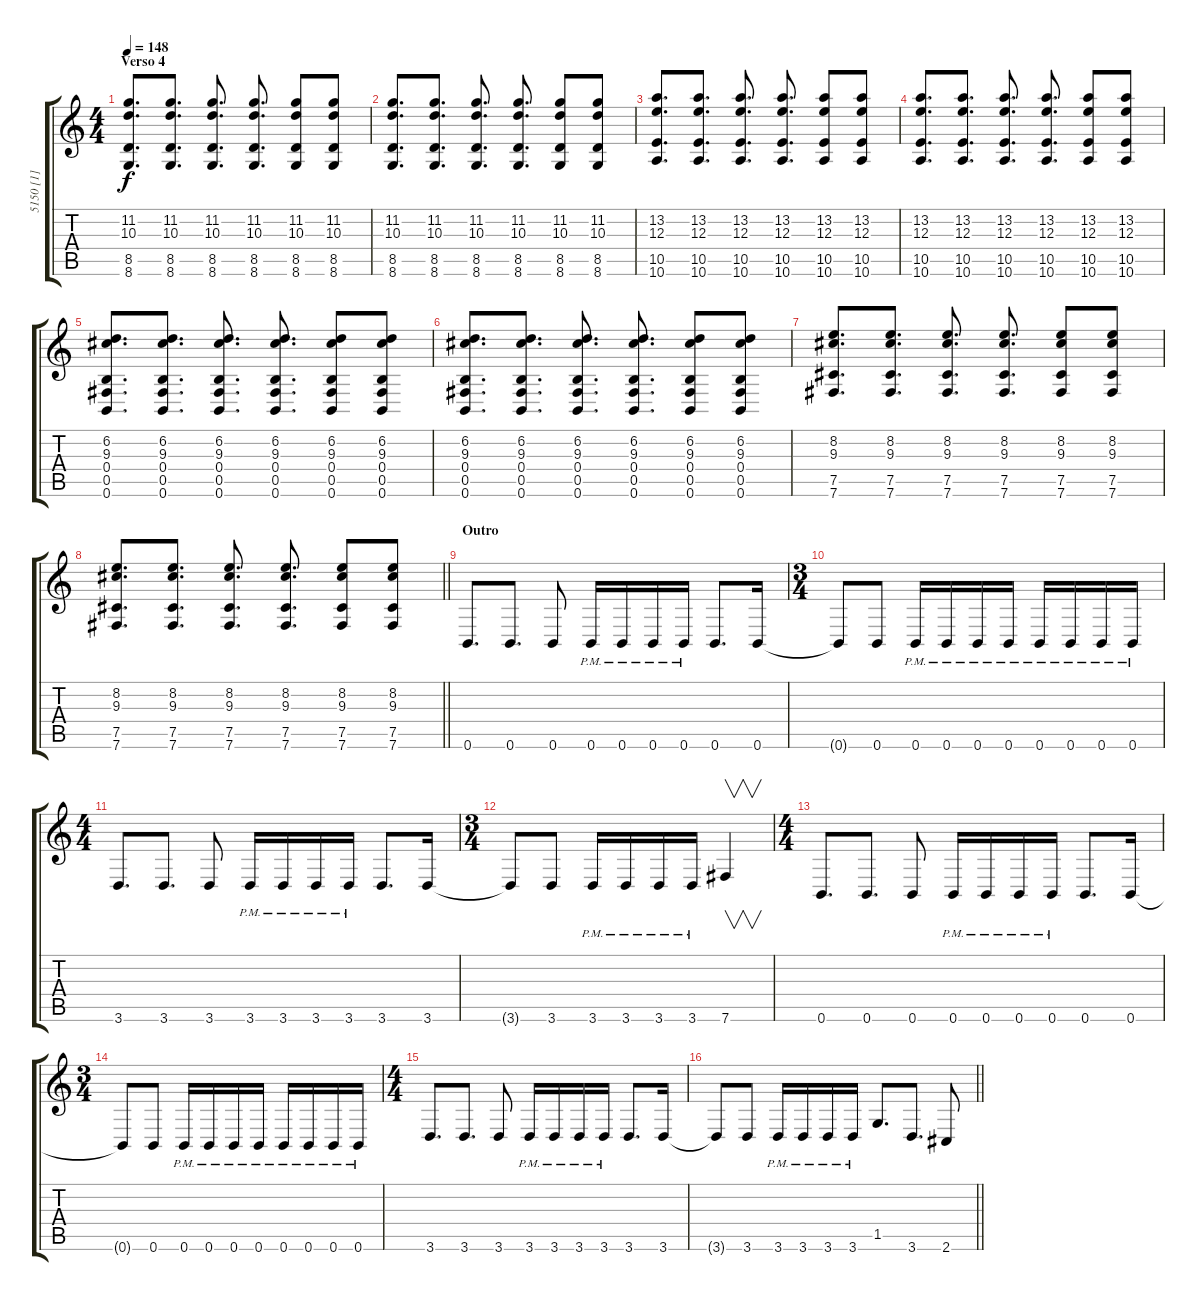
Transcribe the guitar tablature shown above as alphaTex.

\track ("5150 [1]" "5150 [1]") {instrument electricguitarjazz}
\staff {score tabs}
\tuning (Db4 Ab3 E3 B2 Gb2 B1) {hide}
\ts (4 4)
\section ("" "Verso 4")
\tempo 148
\clef g2
\ks c
(11.2 10.3 8.5 8.6).8{d dy f} (11.2 10.3 8.5 8.6).8{d} (11.2 10.3 8.5 8.6).8{d} (11.2 10.3 8.5 8.6).8{d} (11.2 10.3 8.5 8.6).8 (11.2 10.3 8.5 8.6).8 |
(11.2 10.3 8.5 8.6).8{d} (11.2 10.3 8.5 8.6).8{d} (11.2 10.3 8.5 8.6).8{d} (11.2 10.3 8.5 8.6).8{d} (11.2 10.3 8.5 8.6).8 (11.2 10.3 8.5 8.6).8 |
(13.2 12.3 10.5 10.6).8{d} (13.2 12.3 10.5 10.6).8{d} (13.2 12.3 10.5 10.6).8{d} (13.2 12.3 10.5 10.6).8{d} (13.2 12.3 10.5 10.6).8 (13.2 12.3 10.5 10.6).8 |
(13.2 12.3 10.5 10.6).8{d} (13.2 12.3 10.5 10.6).8{d} (13.2 12.3 10.5 10.6).8{d} (13.2 12.3 10.5 10.6).8{d} (13.2 12.3 10.5 10.6).8 (13.2 12.3 10.5 10.6).8 |
(6.2 9.3 0.4 0.5 0.6).8{d} (6.2 9.3 0.4 0.5 0.6).8{d} (6.2 9.3 0.4 0.5 0.6).8{d} (6.2 9.3 0.4 0.5 0.6).8{d} (6.2 9.3 0.4 0.5 0.6).8 (6.2 9.3 0.4 0.5 0.6).8 |
(6.2 9.3 0.4 0.5 0.6).8{d} (6.2 9.3 0.4 0.5 0.6).8{d} (6.2 9.3 0.4 0.5 0.6).8{d} (6.2 9.3 0.4 0.5 0.6).8{d} (6.2 9.3 0.4 0.5 0.6).8 (6.2 9.3 0.4 0.5 0.6).8 |
(8.2 9.3 7.5 7.6).8{d} (8.2 9.3 7.5 7.6).8{d} (8.2 9.3 7.5 7.6).8{d} (8.2 9.3 7.5 7.6).8{d} (8.2 9.3 7.5 7.6).8 (8.2 9.3 7.5 7.6).8 |
\barLineRight lightlight
(8.2 9.3 7.5 7.6).8{d} (8.2 9.3 7.5 7.6).8{d} (8.2 9.3 7.5 7.6).8{d} (8.2 9.3 7.5 7.6).8{d} (8.2 9.3 7.5 7.6).8 (8.2 9.3 7.5 7.6).8 |
\section ("" "Outro")
0.6.8{d} 0.6.8{d} 0.6.8 0.6{pm}.16 0.6{pm}.16 0.6{pm}.16 0.6{pm}.16 0.6.8{d} 0.6.16 |
\ts (3 4)
0.6{t}.8 0.6.8 0.6{pm}.16 0.6{pm}.16 0.6{pm}.16 0.6{pm}.16 0.6{pm}.16 0.6{pm}.16 0.6{pm}.16 0.6{pm}.16 |
\ts (4 4)
3.6.8{d} 3.6.8{d} 3.6.8 3.6{pm}.16 3.6{pm}.16 3.6{pm}.16 3.6{pm}.16 3.6.8{d} 3.6.16 |
\ts (3 4)
3.6{t}.8 3.6.8 3.6{pm}.16 3.6{pm}.16 3.6{pm}.16 3.6{pm}.16 7.6.4{v} |
\ts (4 4)
0.6.8{d} 0.6.8{d} 0.6.8 0.6{pm}.16 0.6{pm}.16 0.6{pm}.16 0.6{pm}.16 0.6.8{d} 0.6.16 |
\ts (3 4)
0.6{t}.8 0.6.8 0.6{pm}.16 0.6{pm}.16 0.6{pm}.16 0.6{pm}.16 0.6{pm}.16 0.6{pm}.16 0.6{pm}.16 0.6{pm}.16 |
\ts (4 4)
3.6.8{d} 3.6.8{d} 3.6.8 3.6{pm}.16 3.6{pm}.16 3.6{pm}.16 3.6{pm}.16 3.6.8{d} 3.6.16 |
\barLineRight lightlight
3.6{t}.8 3.6.8 3.6{pm}.16 3.6{pm}.16 3.6{pm}.16 3.6{pm}.16 1.5.8{d} 3.6.8{d} 2.6.8
